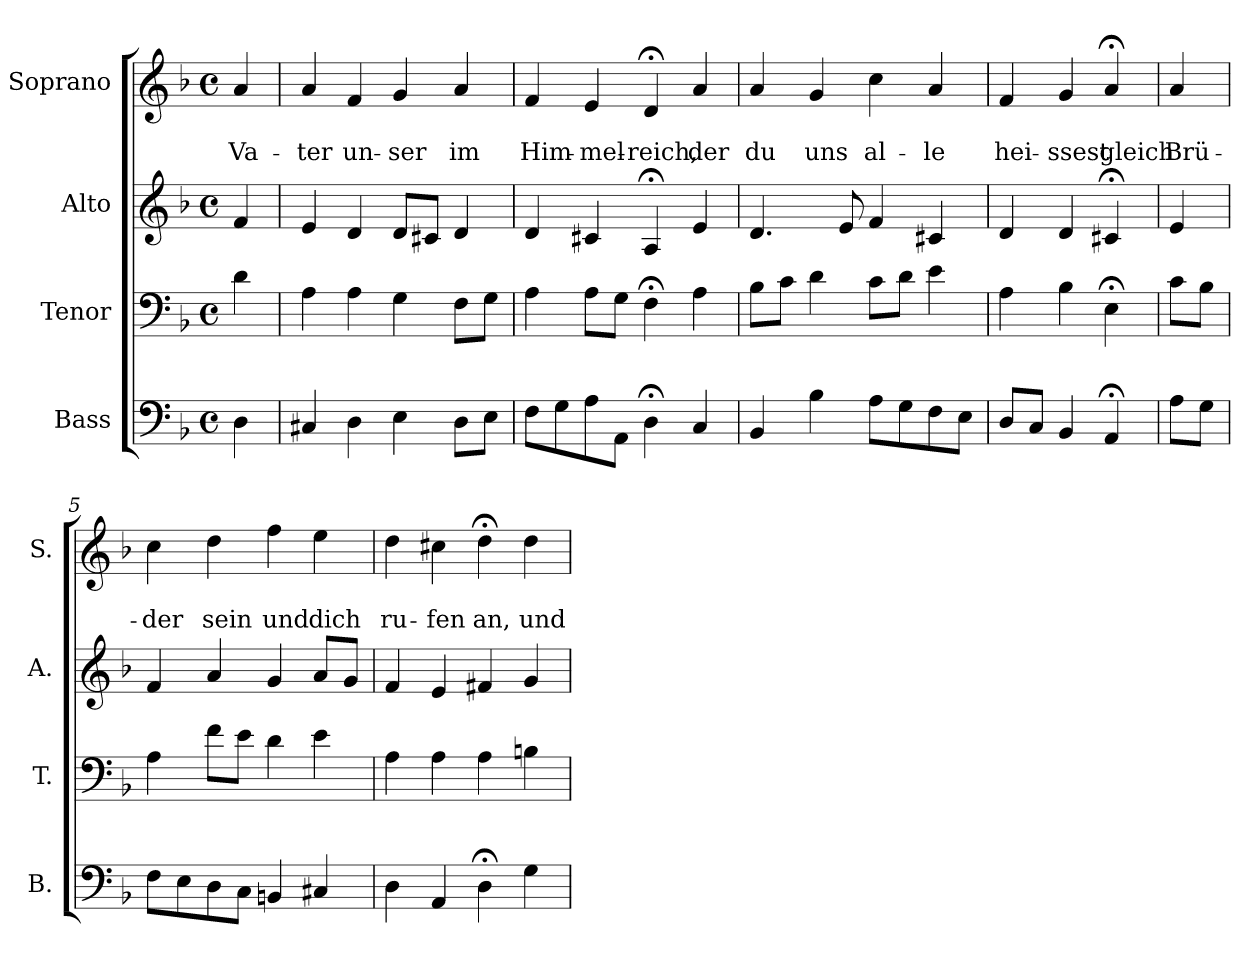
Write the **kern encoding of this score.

**kern	**kern	**kern	**kern	**text	**text
*part4	*part3	*part2	*part1	*part1	*part1
*staff4	*staff3	*staff2	*staff1	*staff1	*staff1
*I"Bass	*I"Tenor	*I"Alto	*I"Soprano	*	*
*I'B.	*I'T.	*I'A.	*I'S.	*	*
*clefF4	*clefF4	*clefG2	*clefG2	*	*
*k[b-]	*k[b-]	*k[b-]	*k[b-]	*	*
*F:	*F:	*F:	*d:	*	*
*M4/4	*M4/4	*M4/4	*M4/4	*	*
*met(c)	*met(c)	*met(c)	*met(c)	*	*
=	=	=	=	=	=
4D\	4d\	4f/	4a/	.	Va-
=1	=1	=1	=1	=1	=1
4C#X/	4A\	4e/	4a/	.	-ter
4D\	4A\	4d/	4f/	.	un-
4E\	4G\	8d/L	4g/	.	-ser
.	.	8c#X/J	.	.	.
8D\L	8F\L	4d/	4a/	.	im
8E\J	8G\J	.	.	.	.
=2	=2	=2	=2	=2	=2
8F\L	4A\	4d/	4f/	.	Him-
8G\	.	.	.	.	.
8A\	8A\L	4c#X/	4e/	.	-mel-
8AA\J	8G\J	.	.	.	.
4D;<\	4F;<\	4A;</	4d;</	.	-reich,
4C/	4A\	4e/	4a/	.	der
=3	=3	=3	=3	=3	=3
4BB-/	8B-\L	4.d/	4a/	.	du
.	8c\J	.	.	.	.
4B-\	4d\	.	4g/	.	uns
.	.	8e/	.	.	.
8A\L	8c\L	4f/	4cc\	.	al-
8G\	8d\J	.	.	.	.
8F\	4e\	4c#X/	4a/	.	-le
8E\J	.	.	.	.	.
=4	=4	=4	=4	=4	=4
8D/L	4A\	4d/	4f/	.	hei-
8C/J	.	.	.	.	.
4BB-/	4B-\	4d/	4g/	.	-ssest
4AA;</	4E;<\	4c#X;</	4a;</	.	gleich
!!LO:LB:g=z
=4a	=4a	=4a	=4a	=4a	=4a
8A\L	8c\L	4e/	4a/	.	Brü-
8G\J	8B-\J	.	.	.	.
=5	=5	=5	=5	=5	=5
8F\L	4A\	4f/	4cc\	.	-der
8E\	.	.	.	.	.
8D\	8f\L	4a/	4dd\	.	sein
8C\J	8e\J	.	.	.	.
4BBn/	4d\	4g/	4ff\	.	und
4C#X/	4e\	8a/L	4ee\	.	dich
.	.	8g/J	.	.	.
=6	=6	=6	=6	=6	=6
4D\	4A\	4f/	4dd\	.	ru-
4AA/	4A\	4e/	4cc#X\	.	-fen
4D;<\	4A\	4f#X/	4dd;<\	.	an,
4G\	4Bn\	4g/	4dd\	.	und
=	=	=	=	=	=
*-	*-	*-	*-	*-	*-
